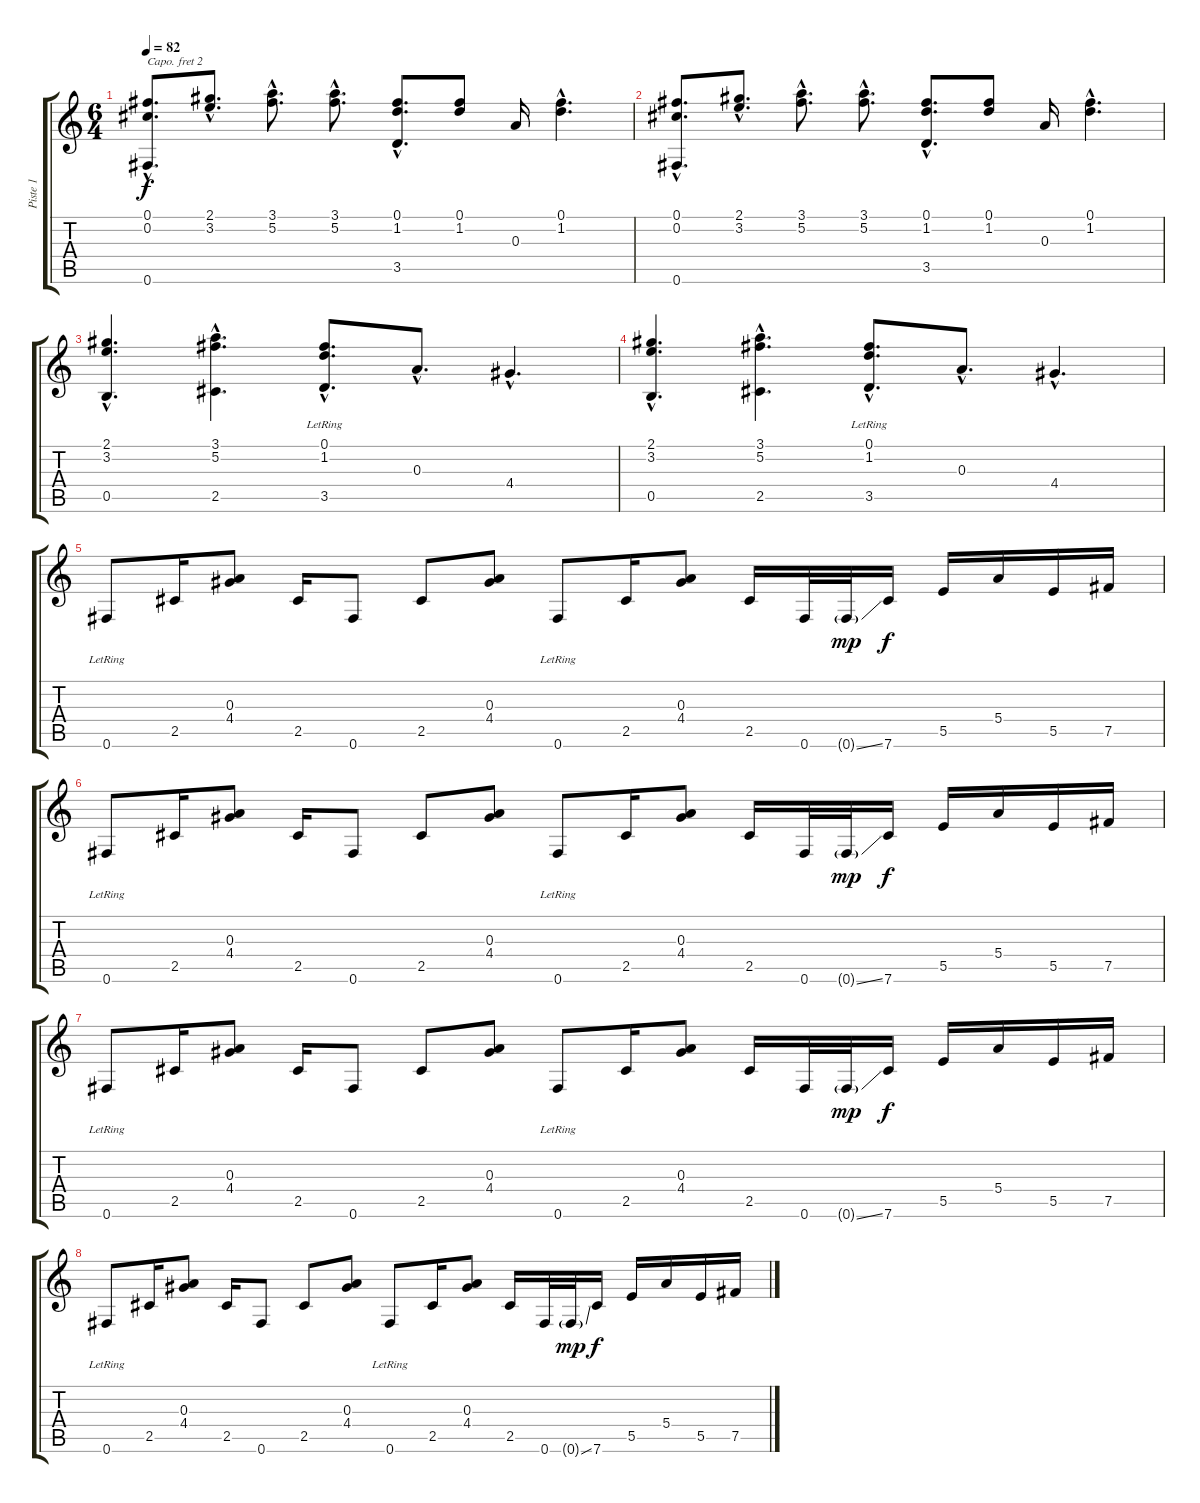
\track ("Piste 1" "Piste 1") {instrument acousticguitarsteel}
\staff {score tabs}
\capo 2
\tuning (E4 B3 G3 D3 A2 E2) {hide}
\ts (6 4)
\tempo 82
\clef g2
\ks c
(0.1{hac} 0.2{hac} 0.6{hac}).8{d dy f} (2.1{hac} 3.2{hac}).8{d} (3.1{hac} 5.2{hac}).8{d} (3.1{hac} 5.2{hac}).8{d} (0.1{hac} 1.2{hac} 3.5{hac}).8{d} (0.1 1.2).8 0.3.16 (0.1{hac} 1.2{hac}).4{d} |
(0.1{hac} 0.2{hac} 0.6{hac}).8{d} (2.1{hac} 3.2{hac}).8{d} (3.1{hac} 5.2{hac}).8{d} (3.1{hac} 5.2{hac}).8{d} (0.1{hac} 1.2{hac} 3.5{hac}).8{d} (0.1 1.2).8 0.3.16 (0.1{hac} 1.2{hac}).4{d} |
(2.1{hac} 3.2{hac} 0.5{hac}).4{d} (3.1{hac} 5.2{hac} 2.5{hac}).4{d} (0.1{hac lr} 1.2{hac lr} 3.5{hac lr}).8{d} 0.3{hac}.8{d} 4.4{hac}.4{d} |
(2.1{hac} 3.2{hac} 0.5{hac}).4{d} (3.1{hac} 5.2{hac} 2.5{hac}).4{d} (0.1{hac lr} 1.2{hac lr} 3.5{hac lr}).8{d} 0.3{hac}.8{d} 4.4{hac}.4{d} |
0.6{lr}.8 2.5.16 (0.3 4.4).8 2.5.16 0.6.8 2.5.8 (0.3 4.4).8 0.6{lr}.8 2.5.16 (0.3 4.4).8 2.5.16 0.6.32 0.6{ss g}.32{dy mp} 7.6.16{dy f} 5.5.16 5.4.16 5.5.16 7.5.16 |
0.6{lr}.8 2.5.16 (0.3 4.4).8 2.5.16 0.6.8 2.5.8 (0.3 4.4).8 0.6{lr}.8 2.5.16 (0.3 4.4).8 2.5.16 0.6.32 0.6{ss g}.32{dy mp} 7.6.16{dy f} 5.5.16 5.4.16 5.5.16 7.5.16 |
0.6{lr}.8 2.5.16 (0.3 4.4).8 2.5.16 0.6.8 2.5.8 (0.3 4.4).8 0.6{lr}.8 2.5.16 (0.3 4.4).8 2.5.16 0.6.32 0.6{ss g}.32{dy mp} 7.6.16{dy f} 5.5.16 5.4.16 5.5.16 7.5.16 |
0.6{lr}.8 2.5.16 (0.3 4.4).8 2.5.16 0.6.8 2.5.8 (0.3 4.4).8 0.6{lr}.8 2.5.16 (0.3 4.4).8 2.5.16 0.6.32 0.6{ss g}.32{dy mp} 7.6.16{dy f} 5.5.16 5.4.16 5.5.16 7.5.16
